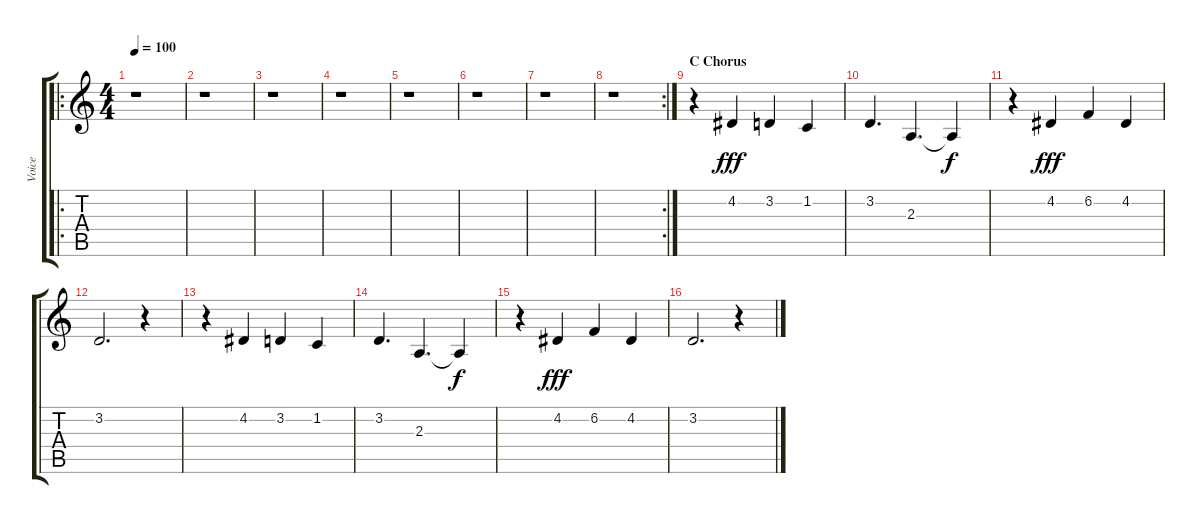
\track ("Voice" "Voice") {instrument baritonesax}
\staff {score tabs}
\tuning (E4 B3 G3 D3 A2 E2) {hide}
\ro
\ts (4 4)
\tempo 100
\clef g2
\ks c
r.1{dy f} |
r.1 |
r.1 |
r.1 |
r.1 |
r.1 |
r.1 |
\rc 2
r.1 |
\section ("" "C Chorus")
r.4 4.2.4{dy fff} 3.2.4 1.2.4 |
3.2.4{d} 2.3.4{d} 2.3{t}.4{dy f} |
r.4 4.2.4{dy fff} 6.2.4 4.2.4 |
3.2.2{d} r.4 |
r.4 4.2.4 3.2.4 1.2.4 |
3.2.4{d} 2.3.4{d} 2.3{t}.4{dy f} |
r.4 4.2.4{dy fff} 6.2.4 4.2.4 |
3.2.2{d} r.4
